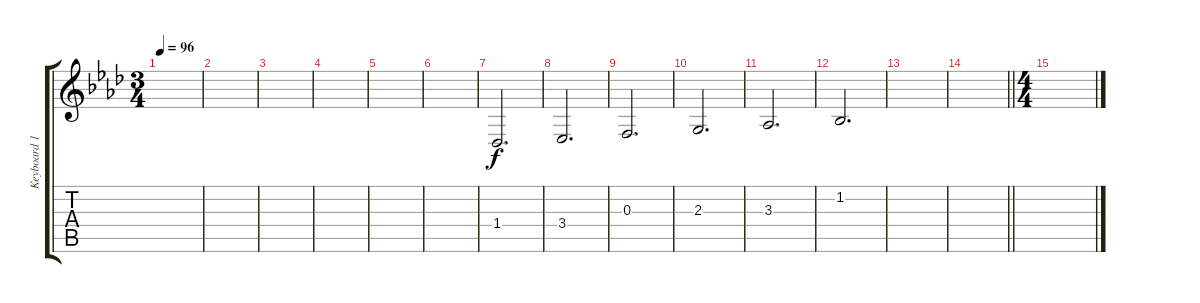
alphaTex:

\track ("Keyboard 1" "Keyboard 1") {instrument flute}
\staff {score tabs}
\tuning (D4 A3 F3 C3 G2 D2) {hide}
\ts (3 4)
\tempo 96
\clef g2
\ks fminor
|
|
|
|
|
|
1.4.2{d} |
3.4.2{d} |
0.3.2{d} |
2.3.2{d} |
3.3.2{d} |
1.2.2{d} |
|
\barLineRight lightlight
|
\ts (4 4)
